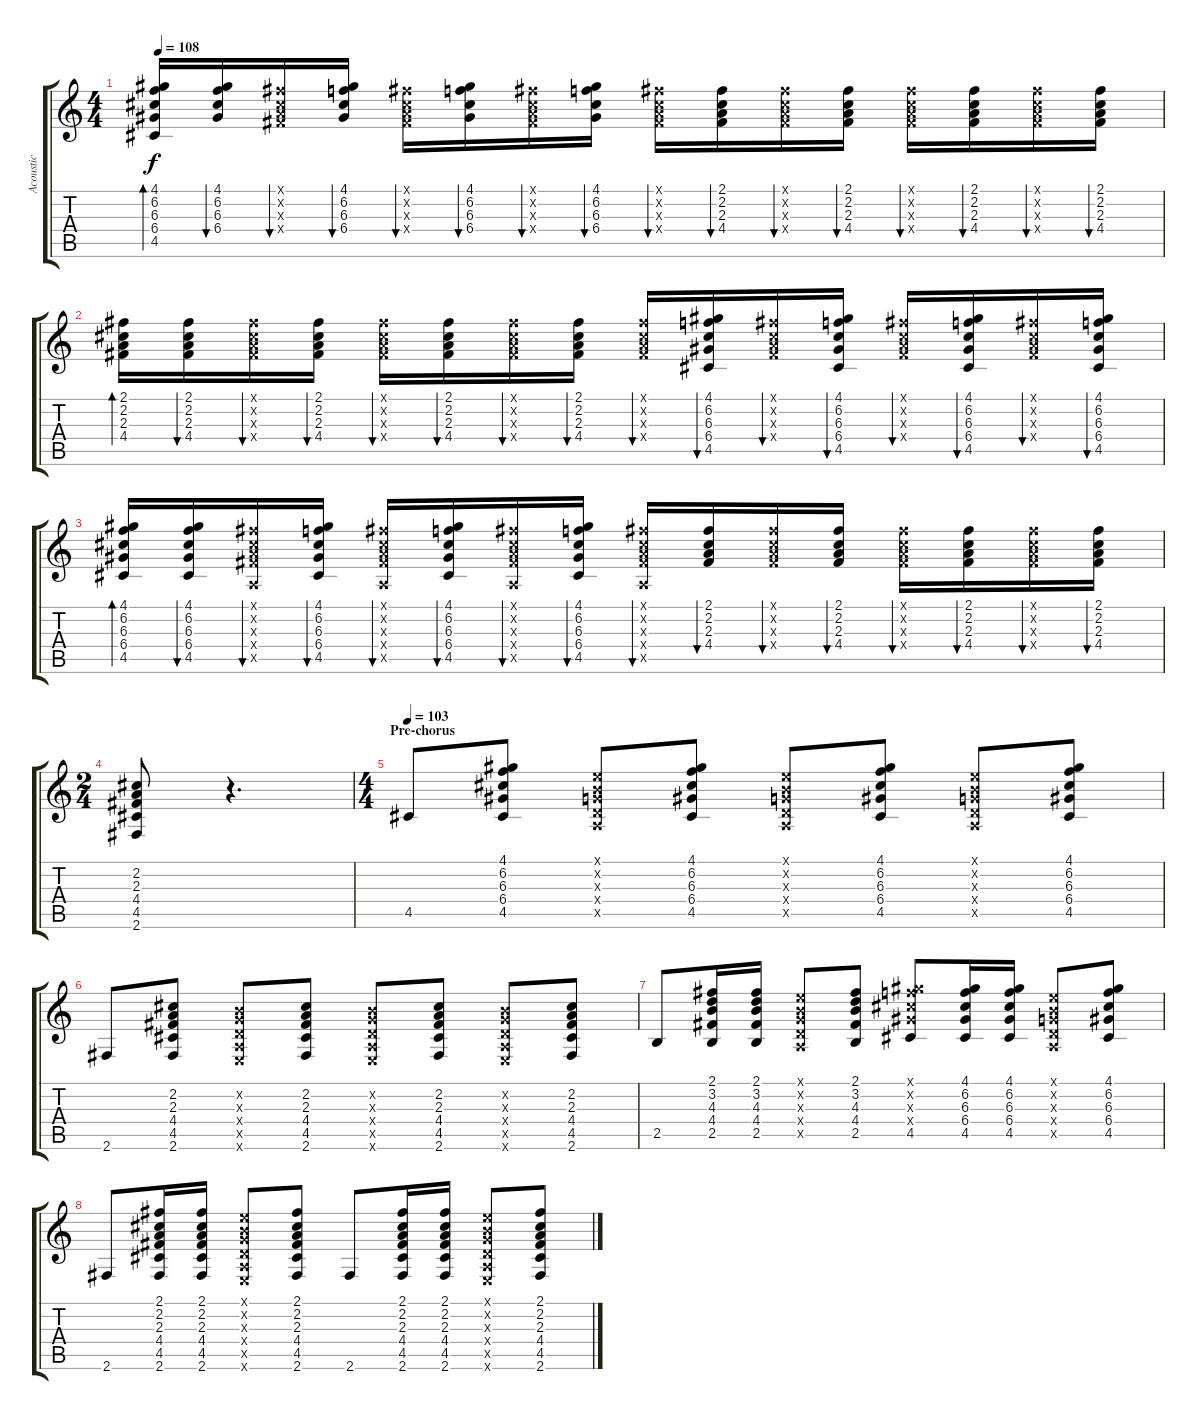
\track ("Acoustic" "Acoustic") {instrument acousticguitarsteel}
\staff {score tabs}
\tuning (E4 B3 G3 D3 A2 E2) {hide}
\ts (4 4)
\tempo 108
\clef g2
\ks c
(4.1 6.2 6.3 6.4 4.5).16{bd 60 dy f} (4.1 6.2 6.3 6.4).16{bu 60} (2.1{x} 2.2{x} 2.3{x} 4.4{x}).16{bu 60} (4.1 6.2 6.3 6.4).16{bu 60} (2.1{x} 2.2{x} 2.3{x} 4.4{x}).16{bu 60} (4.1 6.2 6.3 6.4).16{bu 60} (2.1{x} 2.2{x} 2.3{x} 4.4{x}).16{bu 60} (4.1 6.2 6.3 6.4).16{bu 60} (2.1{x} 2.2{x} 2.3{x} 4.4{x}).16{bu 60} (2.1 2.2 2.3 4.4).16{bu 60} (2.1{x} 2.2{x} 2.3{x} 4.4{x}).16{bu 60} (2.1 2.2 2.3 4.4).16{bu 60} (2.1{x} 2.2{x} 2.3{x} 4.4{x}).16{bu 60} (2.1 2.2 2.3 4.4).16{bu 60} (2.1{x} 2.2{x} 2.3{x} 4.4{x}).16{bu 60} (2.1 2.2 2.3 4.4).16{bu 60} |
(2.1 2.2 2.3 4.4).16{bd 60} (2.1 2.2 2.3 4.4).16{bu 60} (2.1{x} 2.2{x} 2.3{x} 4.4{x}).16{bu 60} (2.1 2.2 2.3 4.4).16{bu 60} (2.1{x} 2.2{x} 2.3{x} 4.4{x}).16{bu 60} (2.1 2.2 2.3 4.4).16{bu 60} (2.1{x} 2.2{x} 2.3{x} 4.4{x}).16{bu 60} (2.1 2.2 2.3 4.4).16{bu 60} (2.1{x} 2.2{x} 2.3{x} 4.4{x}).16{bu 60} (4.1 6.2 6.3 6.4 4.5).16{bu 60} (2.1{x} 2.2{x} 2.3{x} 4.4{x}).16{bu 60} (4.1 6.2 6.3 6.4 4.5).16{bu 60} (2.1{x} 2.2{x} 2.3{x} 4.4{x}).16{bu 60} (4.1 6.2 6.3 6.4 4.5).16{bu 60} (2.1{x} 2.2{x} 2.3{x} 4.4{x}).16{bu 60} (4.1 6.2 6.3 6.4 4.5).16{bu 60} |
(4.1 6.2 6.3 6.4 4.5).16{bd 60} (4.1 6.2 6.3 6.4 4.5).16{bu 60} (2.1{x} 2.2{x} 2.3{x} 4.4{x} 0.5{x}).16{bu 60} (4.1 6.2 6.3 6.4 4.5).16{bu 60} (2.1{x} 2.2{x} 2.3{x} 4.4{x} 0.5{x}).16{bu 60} (4.1 6.2 6.3 6.4 4.5).16{bu 60} (2.1{x} 2.2{x} 2.3{x} 4.4{x} 0.5{x}).16{bu 60} (4.1 6.2 6.3 6.4 4.5).16{bu 60} (2.1{x} 2.2{x} 2.3{x} 4.4{x} 0.5{x}).16{bu 60} (2.1 2.2 2.3 4.4).16{bu 60} (2.1{x} 2.2{x} 2.3{x} 4.4{x}).16{bu 60} (2.1 2.2 2.3 4.4).16{bu 60} (2.1{x} 2.2{x} 2.3{x} 4.4{x}).16{bu 60} (2.1 2.2 2.3 4.4).16{bu 60} (2.1{x} 2.2{x} 2.3{x} 4.4{x}).16{bu 60} (2.1 2.2 2.3 4.4).16{bu 60} |
\ts (2 4)
(2.2 2.3 4.4 4.5 2.6).8 r.4{d} |
\ts (4 4)
\section ("" "Pre-chorus")
\tempo 103
4.5.8 (4.1 6.2 6.3 6.4 4.5).8 (0.1{x} 0.2{x} 0.3{x} 0.4{x} 0.5{x}).8 (4.1 6.2 6.3 6.4 4.5).8 (0.1{x} 0.2{x} 0.3{x} 0.4{x} 0.5{x}).8 (4.1 6.2 6.3 6.4 4.5).8 (0.1{x} 0.2{x} 0.3{x} 0.4{x} 0.5{x}).8 (4.1 6.2 6.3 6.4 4.5).8 |
2.6.8 (2.2 2.3 4.4 4.5 2.6).8 (0.2{x} 0.3{x} 0.4{x} 0.5{x} 0.6{x}).8 (2.2 2.3 4.4 4.5 2.6).8 (0.2{x} 0.3{x} 0.4{x} 0.5{x} 0.6{x}).8 (2.2 2.3 4.4 4.5 2.6).8 (0.2{x} 0.3{x} 0.4{x} 0.5{x} 0.6{x}).8 (2.2 2.3 4.4 4.5 2.6).8 |
2.5.8 (2.1 3.2 4.3 4.4 2.5).16 (2.1 3.2 4.3 4.4 2.5).16 (0.1{x} 0.2{x} 0.3{x} 0.4{x} 0.5{x}).8 (2.1 3.2 4.3 4.4 2.5).8 (4.1{x} 6.2{x} 6.3{x} 6.4{x} 4.5).8 (4.1 6.2 6.3 6.4 4.5).16 (4.1 6.2 6.3 6.4 4.5).16 (0.1{x} 0.2{x} 0.3{x} 0.4{x} 0.5{x}).8 (4.1 6.2 6.3 6.4 4.5).8 |
2.6.8 (2.1 2.2 2.3 4.4 4.5 2.6).16 (2.1 2.2 2.3 4.4 4.5 2.6).16 (0.1{x} 0.2{x} 0.3{x} 0.4{x} 0.5{x} 0.6{x}).8 (2.1 2.2 2.3 4.4 4.5 2.6).8 2.6.8 (2.1 2.2 2.3 4.4 4.5 2.6).16 (2.1 2.2 2.3 4.4 4.5 2.6).16 (0.1{x} 0.2{x} 0.3{x} 0.4{x} 0.5{x} 0.6{x}).8 (2.1 2.2 2.3 4.4 4.5 2.6).8
